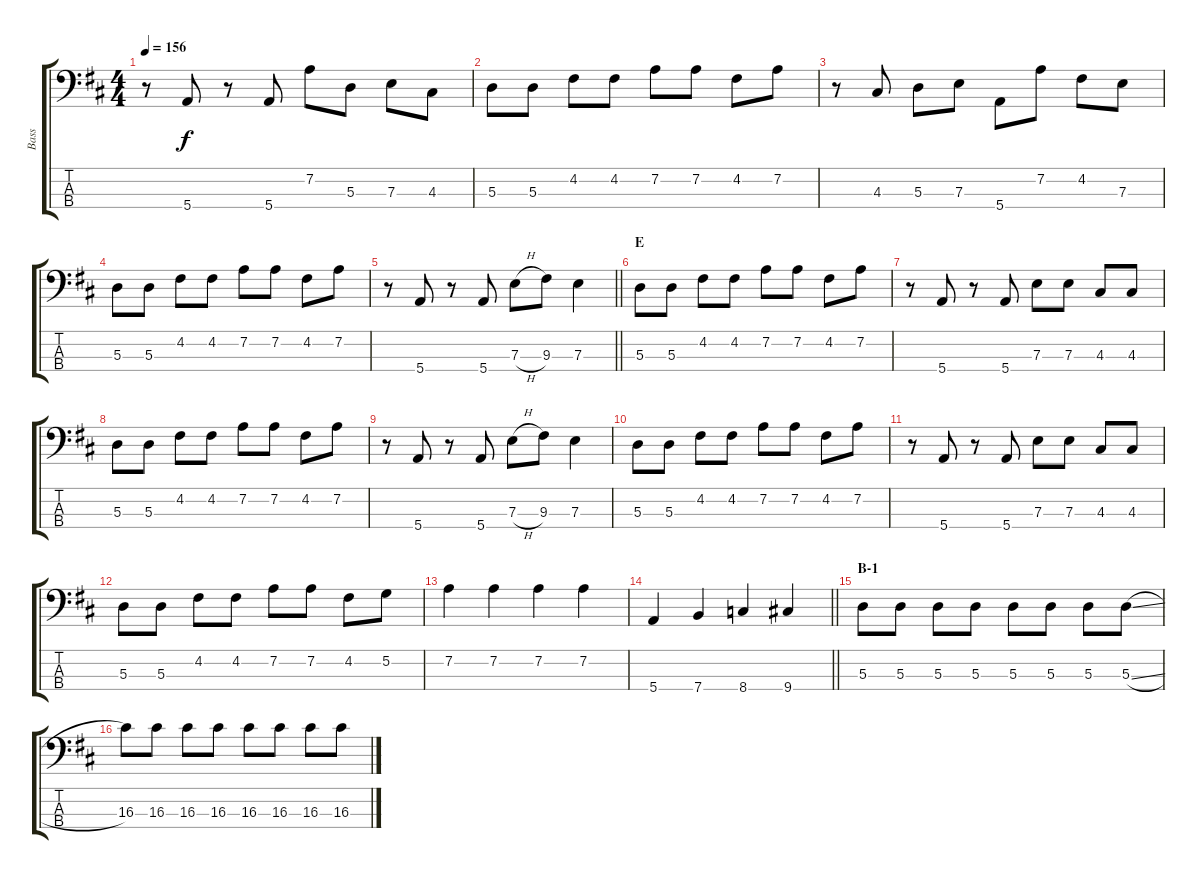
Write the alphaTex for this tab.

\track ("Bass" "Bass") {instrument electricbassfinger}
\staff {score tabs}
\tuning (G2 D2 A1 E1) {hide}
\ts (4 4)
\tempo 156
\clef f4
\ks d
r.8{dy f} 5.4.8 r.8 5.4.8 7.2.8 5.3.8 7.3.8 4.3.8 |
5.3.8 5.3.8 4.2.8 4.2.8 7.2.8 7.2.8 4.2.8 7.2.8 |
r.8 4.3.8 5.3.8 7.3.8 5.4.8 7.2.8 4.2.8 7.3.8 |
5.3.8 5.3.8 4.2.8 4.2.8 7.2.8 7.2.8 4.2.8 7.2.8 |
\barLineRight lightlight
r.8 5.4.8 r.8 5.4.8 7.3{h}.8 9.3.8 7.3.4 |
\section ("" "E")
5.3.8 5.3.8 4.2.8 4.2.8 7.2.8 7.2.8 4.2.8 7.2.8 |
r.8 5.4.8 r.8 5.4.8 7.3.8 7.3.8 4.3.8 4.3.8 |
5.3.8 5.3.8 4.2.8 4.2.8 7.2.8 7.2.8 4.2.8 7.2.8 |
r.8 5.4.8 r.8 5.4.8 7.3{h}.8 9.3.8 7.3.4 |
5.3.8 5.3.8 4.2.8 4.2.8 7.2.8 7.2.8 4.2.8 7.2.8 |
r.8 5.4.8 r.8 5.4.8 7.3.8 7.3.8 4.3.8 4.3.8 |
5.3.8 5.3.8 4.2.8 4.2.8 7.2.8 7.2.8 4.2.8 5.2.8 |
7.2.4 7.2.4 7.2.4 7.2.4 |
\barLineRight lightlight
5.4.4 7.4.4 8.4.4 9.4.4 |
\section ("" "B-1")
5.3.8 5.3.8 5.3.8 5.3.8 5.3.8 5.3.8 5.3.8 5.3{sl}.8 |
16.3.8 16.3.8 16.3.8 16.3.8 16.3.8 16.3.8 16.3.8 16.3.8
